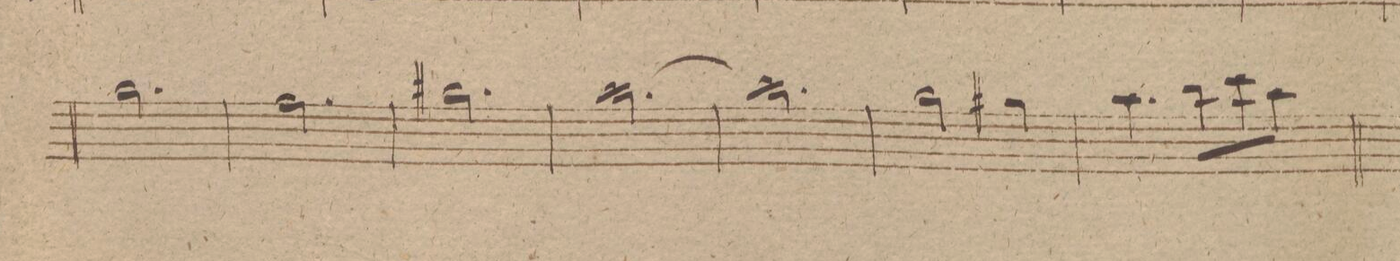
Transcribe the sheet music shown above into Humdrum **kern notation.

**kern	**dynam
*I"Oboe 1mo	*
*clefG2	*
*k[f#]	*
*met(c|)	*
*M3/4	*
2.gg\	.
=238	=238
2.ff#\	.
=239	=239
2.gg#X\	.
=240	=240
[2.aa\	.
=241	=241
2.aa\]	.
=242	=242
2gg\	.
4gg#X\	.
=243	=243
4.aa\	.
8bb\L	.
8ccc\	.
*8\left	*
8aa\J	.
=244	=244
*-	*-
